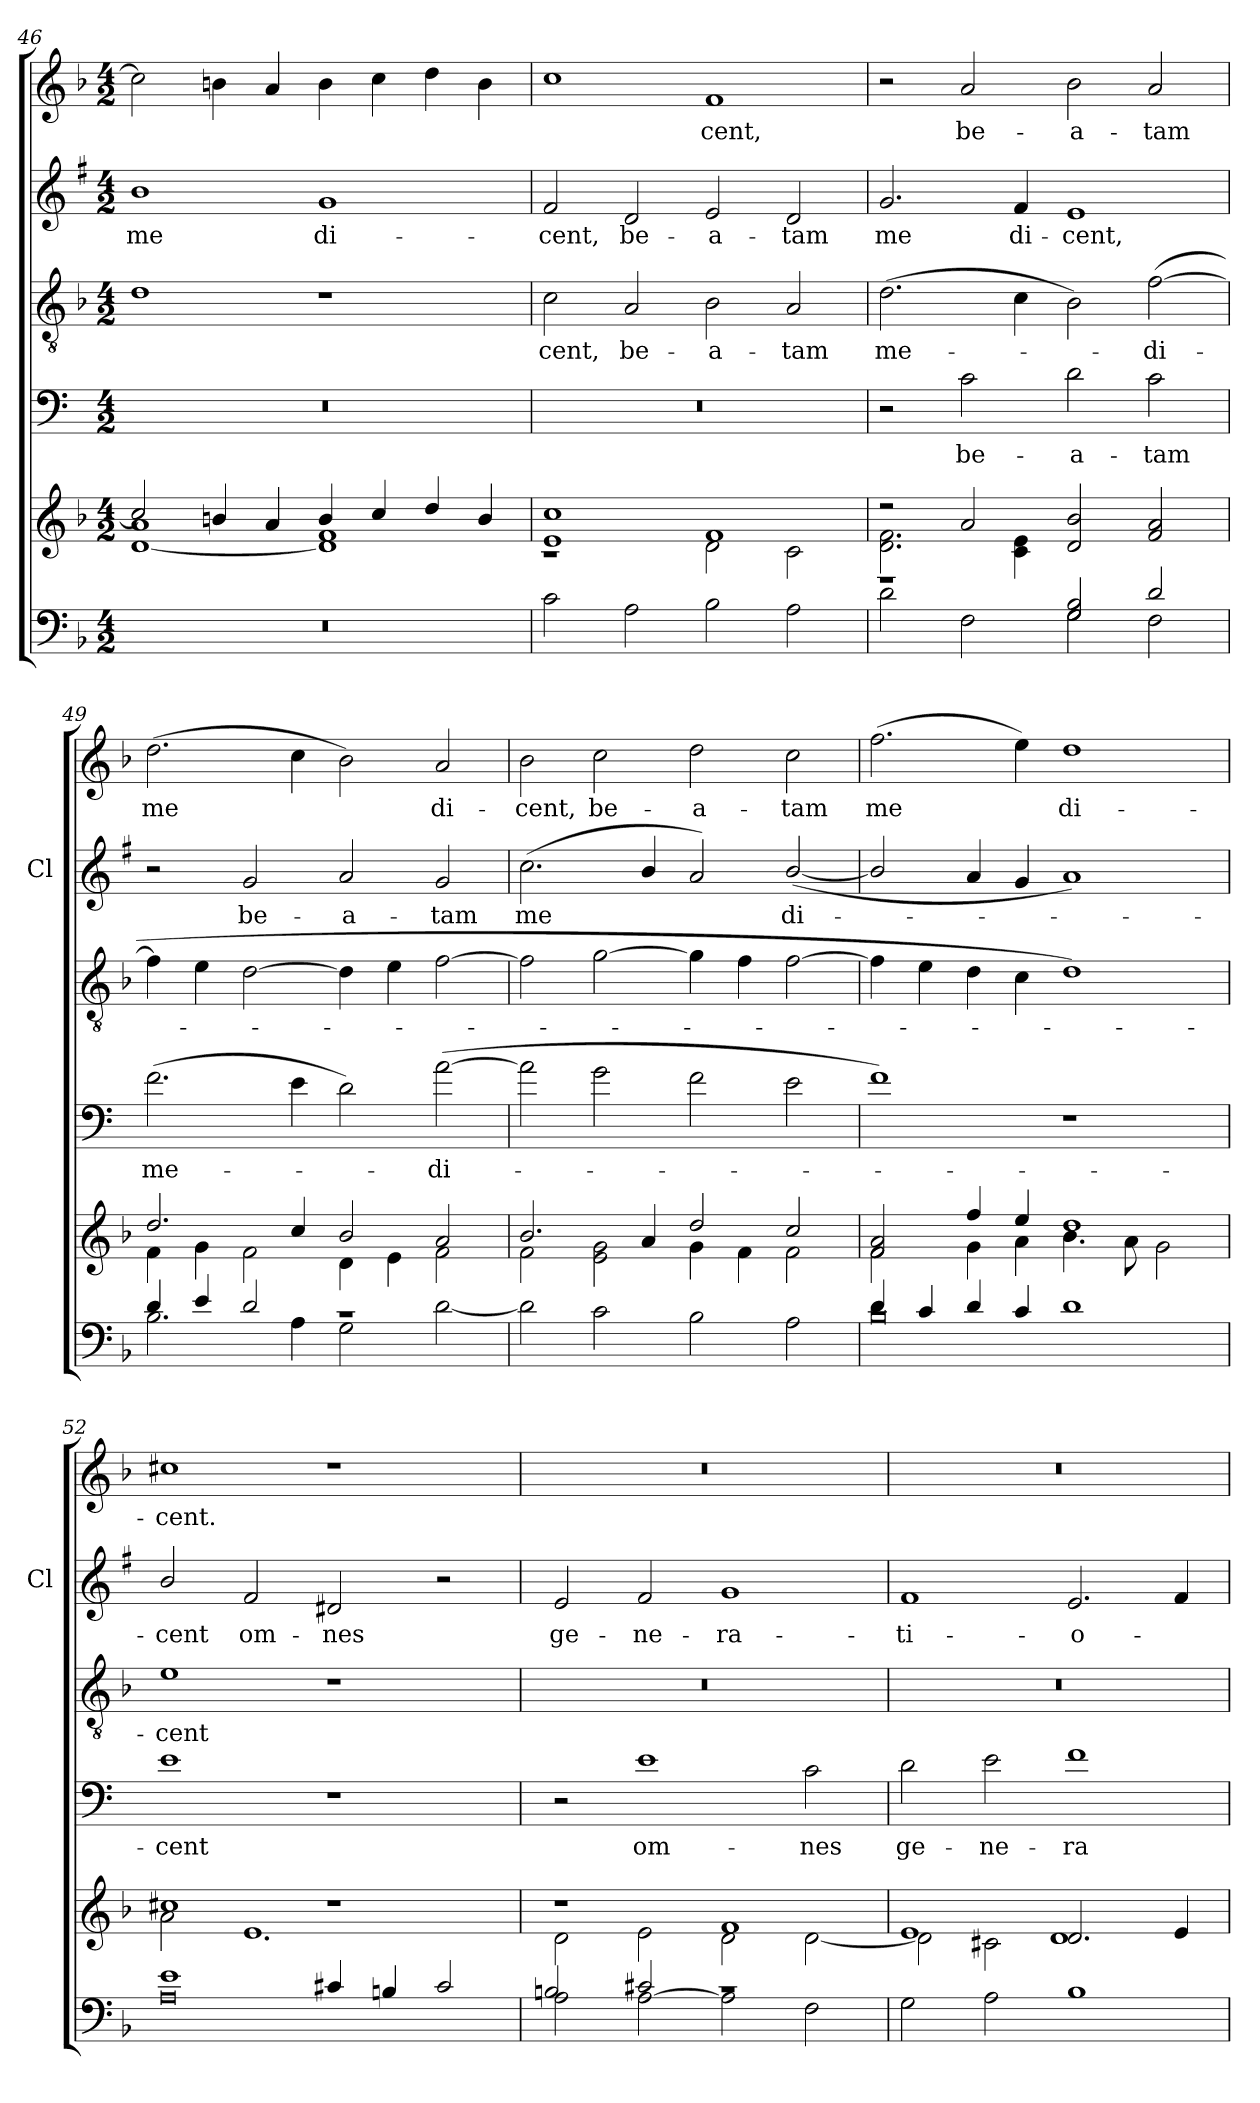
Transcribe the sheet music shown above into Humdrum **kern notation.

**kern	**kern	**kern	**text	**kern	**text	**kern	**text	**kern	**text
*part5	*part5	*part4	*part4	*part3	*part3	*part2	*part2	*part1	*part1
*staff6	*staff5	*staff4	*staff4	*staff3	*staff3	*staff2	*staff2	*staff1	*staff1
*	*	*	*	*	*	*I'Cl	*	*	*
!!LO:LB:g=z
*clefF4	*clefG2	*clefF4	*	*clefGv2	*	*clefG2	*	*clefG2	*
*	*	*ITrd4c7	*	*	*	*ITrd1c2	*	*	*
*k[b-]	*k[b-]	*k[b-]	*	*k[b-]	*	*k[b-]	*	*k[b-]	*
*F:	*F:	*F:	*	*F:	*	*F:	*	*F:	*
*M4/2	*M4/2	*M4/2	*	*M4/2	*	*M4/2	*	*M4/2	*
=46	=46	=46	=46	=46	=46	=46	=46	=46	=46
*	*^	*	*	*	*	*	*	*	*
!	!	!	!	!	!	!	!	!LO:LY:b	!	!
0r	2cc/]	[1d 1a	0r	.	1d	.	1a	me	2cc\]	.
.	4bn/	.	.	.	.	.	.	.	4bn\	.
.	4a/	.	.	.	.	.	.	.	4a/	.
!	!	!	!	!	!	!	!	!LO:LY:b	!	!
.	4b/	1d] 1f	.	.	1r	.	1f	di-	4b\	.
.	4cc/	.	.	.	.	.	.	.	4cc\	.
.	4dd/	.	.	.	.	.	.	.	4dd\	.
.	4b/	.	.	.	.	.	.	.	4b\	.
=47	=47	=47	=47	=47	=47	=47	=47	=47	=47	=47
*^	*	*	*	*	*	*	*	*	*	*
!	!	!	!	!	!	!	!LO:LY:b	!	!LO:LY:b	!	!
0ryy	2c\	1e 1cc	1rc	0r	.	2c\	-cent,	2e/	-cent,	1cc	.
!	!	!	!	!	!	!	!LO:LY:b	!	!LO:LY:b	!	!
.	2A\	.	.	.	.	2A/	be-	2c/	be-	.	.
!	!	!	!	!	!	!	!LO:LY:b	!	!LO:LY:b	!	!LO:LY:b
.	2B-\	1f	2d\	.	.	2B-\	-a-	2d/	-a-	1f	-cent,
!	!	!	!	!	!	!	!LO:LY:b	!	!LO:LY:b	!	!
.	2A\	.	2c\	.	.	2A/	-tam	2c/	-tam	.	.
=48	=48	=48	=48	=48	=48	=48	=48	=48	=48	=48	=48
!	!	!	!	!	!	!	!LO:LY:b	!	!LO:LY:b	!	!
1rg	2d\	2r	2.d\ 2.f\	2r	.	(>2.d\	me-	2.f/	me	2r	.
!	!	!	!	!	!LO:LY:b	!	!	!	!	!	!LO:LY:b
.	2F\	2a/	.	2F\	be-	.	.	.	.	2a/	be-
!	!	!	!	!	!	!	!	!	!LO:LY:b	!	!
.	.	.	4c\ 4e\	.	.	4c\	.	4e/	di-	.	.
!	!	!	!	!	!LO:LY:b	!	!	!	!LO:LY:b	!	!LO:LY:b
2G/ 2B-/	2G\	1ryy	2d/ 2b-/	2G\	-a-	2B-\)	.	1d	-cent,	2b-\	-a-
!	!	!	!	!	!LO:LY:b	!	!LO:LY:b	!	!	!	!LO:LY:b
2d/	2F\	.	2f/ 2a/	2F\	-tam	(>[2f\	-di-	.	.	2a/	-tam
=49	=49	=49	=49	=49	=49	=49	=49	=49	=49	=49	=49
!	!	!	!	!	!LO:LY:b	!	!	!	!	!	!LO:LY:b
4d/	2.B-\	2.dd/	4f\	(>2.B-\	me-	4f\]	.	2r	.	(>2.dd\	me
4e/	.	.	4g\	.	.	4e\	.	.	.	.	.
!	!	!	!	!	!	!	!	!	!LO:LY:b	!	!
2d/	.	.	2f\	.	.	[2d\	.	2f/	be-	.	.
.	4A\	4cc/	.	4A\	.	.	.	.	.	4cc\	.
!	!	!	!	!	!	!	!	!	!LO:LY:b	!	!
1rc	2G\	2b-/	4d\	2G\)	.	4d\]	.	2g/	-a-	2b-\)	.
.	.	.	4e\	.	.	4e\	.	.	.	.	.
!	!	!	!	!	!LO:LY:b	!	!	!	!LO:LY:b	!	!LO:LY:b
.	[2d\	2a/	2f\	(>[2d\	-di-	[2f\	.	2f/	-tam	2a/	di-
!!LO:PB:g=z
=50	=50	=50	=50	=50	=50	=50	=50	=50	=50	=50	=50
!	!	!	!	!	!	!	!	!	!LO:LY:b	!	!LO:LY:b
0ryy	2d\]	2.b-/	2f\	2d\]	.	2f\]	.	(>2.b-\	me	2b-\	-cent,
!	!	!	!	!	!	!	!	!	!	!	!LO:LY:b
.	2c\	.	2e\ 2g\	2c\	.	[2g\	.	.	.	2cc\	be-
.	.	4a/	.	.	.	.	.	4a/	.	.	.
!	!	!	!	!	!	!	!	!	!	!	!LO:LY:b
.	2B-\	2dd/	4g\	2B-\	.	4g\]	.	2g/)	.	2dd\	-a-
.	.	.	4f\	.	.	4f\	.	.	.	.	.
!	!	!	!	!	!	!	!	!	!LO:LY:b	!	!LO:LY:b
.	2A\	2cc/	2f\	2A\	.	[2f\	.	(>[2a/	di-	2cc\	-tam
!!LO:PB:g=z
=51	=51	=51	=51	=51	=51	=51	=51	=51	=51	=51	=51
!	!	!	!	!	!	!	!	!	!	!	!LO:LY:b
4d/	0B-	2f/ 2a/	2f\	1B-)	.	4f\]	.	2a/]	.	(>2.ff\	me
4c/	.	.	.	.	.	4e\	.	.	.	.	.
4d/	.	4ff/	4g\	.	.	4d\	.	4g/	.	.	.
4c/	.	4ee/	4a\	.	.	4c\	.	4f/	.	4ee\)	.
!	!	!	!	!	!	!	!	!	!	!	!LO:LY:b
1d	.	1dd	4.b-\	1r	.	1d)	.	1g)	.	1dd	di-
.	.	.	8a\	.	.	.	.	.	.	.	.
.	.	.	2g\	.	.	.	.	.	.	.	.
=52	=52	=52	=52	=52	=52	=52	=52	=52	=52	=52	=52
!	!	!	!	!	!LO:LY:b	!	!LO:LY:b	!	!LO:LY:b	!	!LO:LY:b
1e	0A	1cc#X	2a\	1A	-cent	1e	-cent	2a/	-cent	1cc#X	-cent.
!	!	!	!	!	!	!	!	!	!LO:LY:b	!	!
.	.	.	1.e	.	.	.	.	2e/	om-	.	.
!	!	!	!	!	!	!	!	!	!LO:LY:b	!	!
4c#X/	.	1r	.	1r	.	1r	.	2c#X/	-nes	1r	.
4Bn/	.	.	.	.	.	.	.	.	.	.	.
2c#/	.	.	.	.	.	.	.	2r	.	.	.
=53	=53	=53	=53	=53	=53	=53	=53	=53	=53	=53	=53
!	!	!	!	!	!	!	!	!	!LO:LY:b	!	!
2A\	2Bn/	1r	2d\	2r	.	0r	.	2d/	ge-	0r	.
!	!	!	!	!	!LO:LY:b	!	!	!	!LO:LY:b	!	!
[2A\	2c#X/	.	2e\	1A	om-	.	.	2e/	-ne-	.	.
!	!	!	!	!	!	!	!	!	!LO:LY:b	!	!
1rc	2A\]	1f	2d\	.	.	.	.	1f	-ra-	.	.
!	!	!	!	!	!LO:LY:b	!	!	!	!	!	!
.	2F\	.	[2d\	2F\	-nes	.	.	.	.	.	.
=54	=54	=54	=54	=54	=54	=54	=54	=54	=54	=54	=54
!	!	!	!	!	!LO:LY:b	!	!	!	!LO:LY:b	!	!
0ryy	2G\	1e	2d\]	2G\	ge-	0r	.	1e	-ti-	0r	.
!	!	!	!	!	!LO:LY:b	!	!	!	!	!	!
.	2A\	.	2c#X\	2A\	-ne-	.	.	.	.	.	.
!	!	!	!	!	!LO:LY:b	!	!	!	!LO:LY:b	!	!
.	1B-	2.d/	1d	1B-	-ra-	.	.	2.d/	-o-	.	.
.	.	4e/	.	.	.	.	.	4e/	.	.	.
*v	*v	*	*	*	*	*	*	*	*	*	*
*	*v	*v	*	*	*	*	*	*	*	*
=	=	=	=	=	=	=	=	=	=
*-	*-	*-	*-	*-	*-	*-	*-	*-	*-
